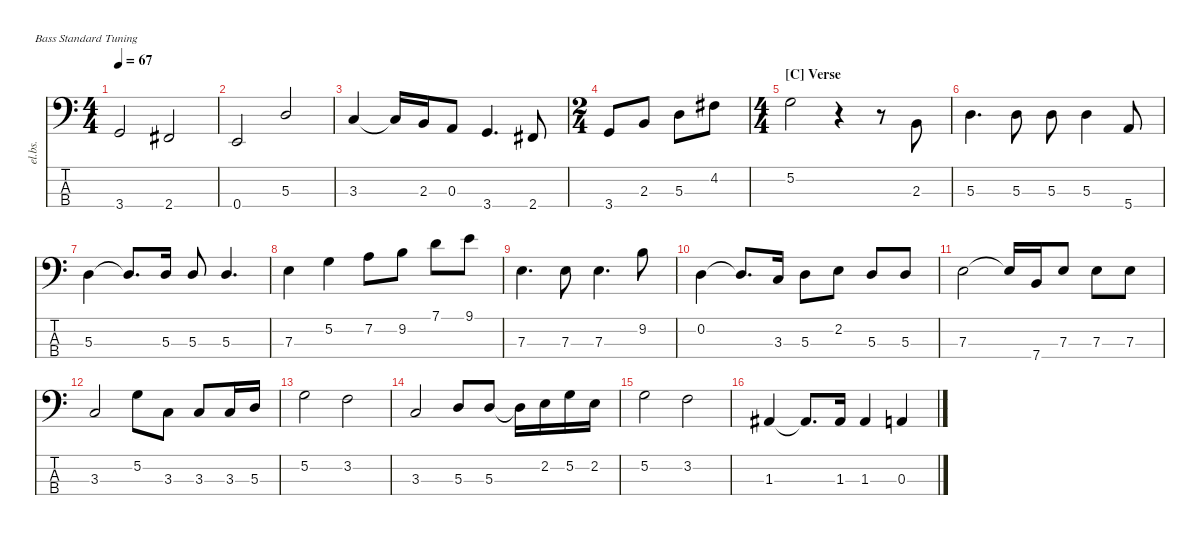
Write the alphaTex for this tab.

\defaultSystemsLayout 4
\hideDynamics
\bracketExtendMode nobrackets
\otherSystemsTrackNameOrientation horizontal
\track ("Electric Bass" "el.bs.") {mute instrument electricbassfinger}
\staff {score tabs}
\tuning (G2 D2 A1 E1)
\ts (4 4)
\tempo 67
\clef f4
\ks c
3.4.2{dy mf beam Up} 2.4{acc #}.2{beam Up} |
0.4.2{beam Up} 5.3.2{beam Up} |
3.3.4{beam Up} 3.3{t}.16{beam Up} 2.3.16{beam Up} 0.3.8{beam Up} 3.4.4{d beam Up} 2.4{acc #}.8{beam Up} |
\ts (2 4)
\beaming (8 2 2)
3.4.8{beam Up} 2.3.8{beam Up} 5.3.8{beam Down} 4.2{acc #}.8{beam Down} |
\ts (4 4)
\beaming (8 2 2 2 2)
\section ("C" "Verse")
5.2.2{beam Down} r.4{beam Down} r.8{beam Down} 2.3.8{beam Up} |
5.3.4{d beam Down} 5.3.8{beam Down} 5.3.8{beam Down} 5.3.4{beam Down} 5.4.8{beam Up} |
5.3.4{beam Down} 5.3{t}.8{d beam Up} 5.3.16{beam Up} 5.3.8{beam Up} 5.3.4{d beam Up} |
7.3.4{beam Down} 5.2.4{beam Down} 7.2.8{beam Down} 9.2.8{beam Down} 7.1.8{beam Down} 9.1.8{beam Down} |
7.3.4{d beam Down} 7.3.8{beam Down} 7.3.4{d beam Down} 9.2.8{beam Down} |
0.2.4{beam Down} 0.2{t}.8{d beam Up} 3.3.16{beam Up} 5.3.8{beam Down} 2.2.8{beam Down} 5.3.8{beam Up} 5.3.8{beam Up} |
7.3.2{beam Down} 7.3{t}.16{beam Up} 7.4.16{beam Up} 7.3.8{beam Up} 7.3.8{beam Down} 7.3.8{beam Down} |
3.3.2{beam Up} 5.2.8{beam Down} 3.3.8{beam Down} 3.3.8{beam Up} 3.3.16{beam Up} 5.3.16{beam Up} |
5.2.2{beam Down} 3.2.2{beam Down} |
3.3.2{beam Up} 5.3.8{beam Up} 5.3.8{beam Up} 5.3{t}.16{beam Down} 2.2.16{beam Down} 5.2.16{beam Down} 2.2.16{beam Down} |
5.2.2{beam Down} 3.2.2{beam Down} |
1.3{acc #}.4{beam Up} 1.3{t acc #}.8{d beam Up} 1.3{acc #}.16{beam Up} 1.3{acc #}.4{beam Up} 0.3.4{beam Up}
